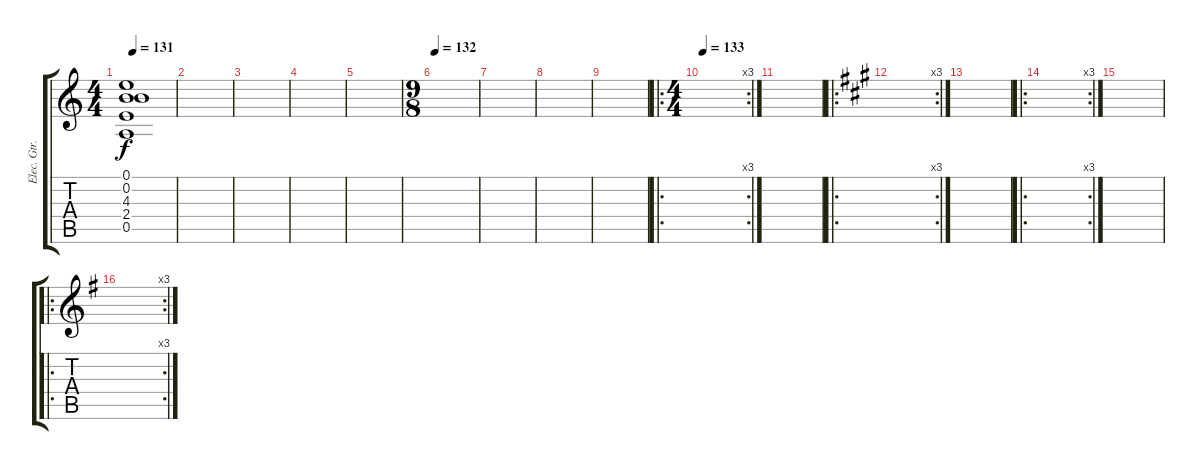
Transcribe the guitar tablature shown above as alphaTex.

\track ("Elec. Gtr. 2" "Elec. Gtr.") {instrument acousticguitarsteel}
\staff {score tabs}
\tuning (E4 B3 G3 D3 A2 E2) {hide}
\ts (4 4)
\tempo 131
\clef g2
\ks c
(0.1 0.2 4.3 2.4 0.5).1{dy f} |
|
|
|
|
\ts (9 8)
\tempo 132
|
|
|
|
\ro
\rc 3
\ts (4 4)
\tempo 133
|
|
\ro
\rc 3
\ks a
|
|
\ro
\rc 3
|
|
\ro
\rc 3
\ks g
